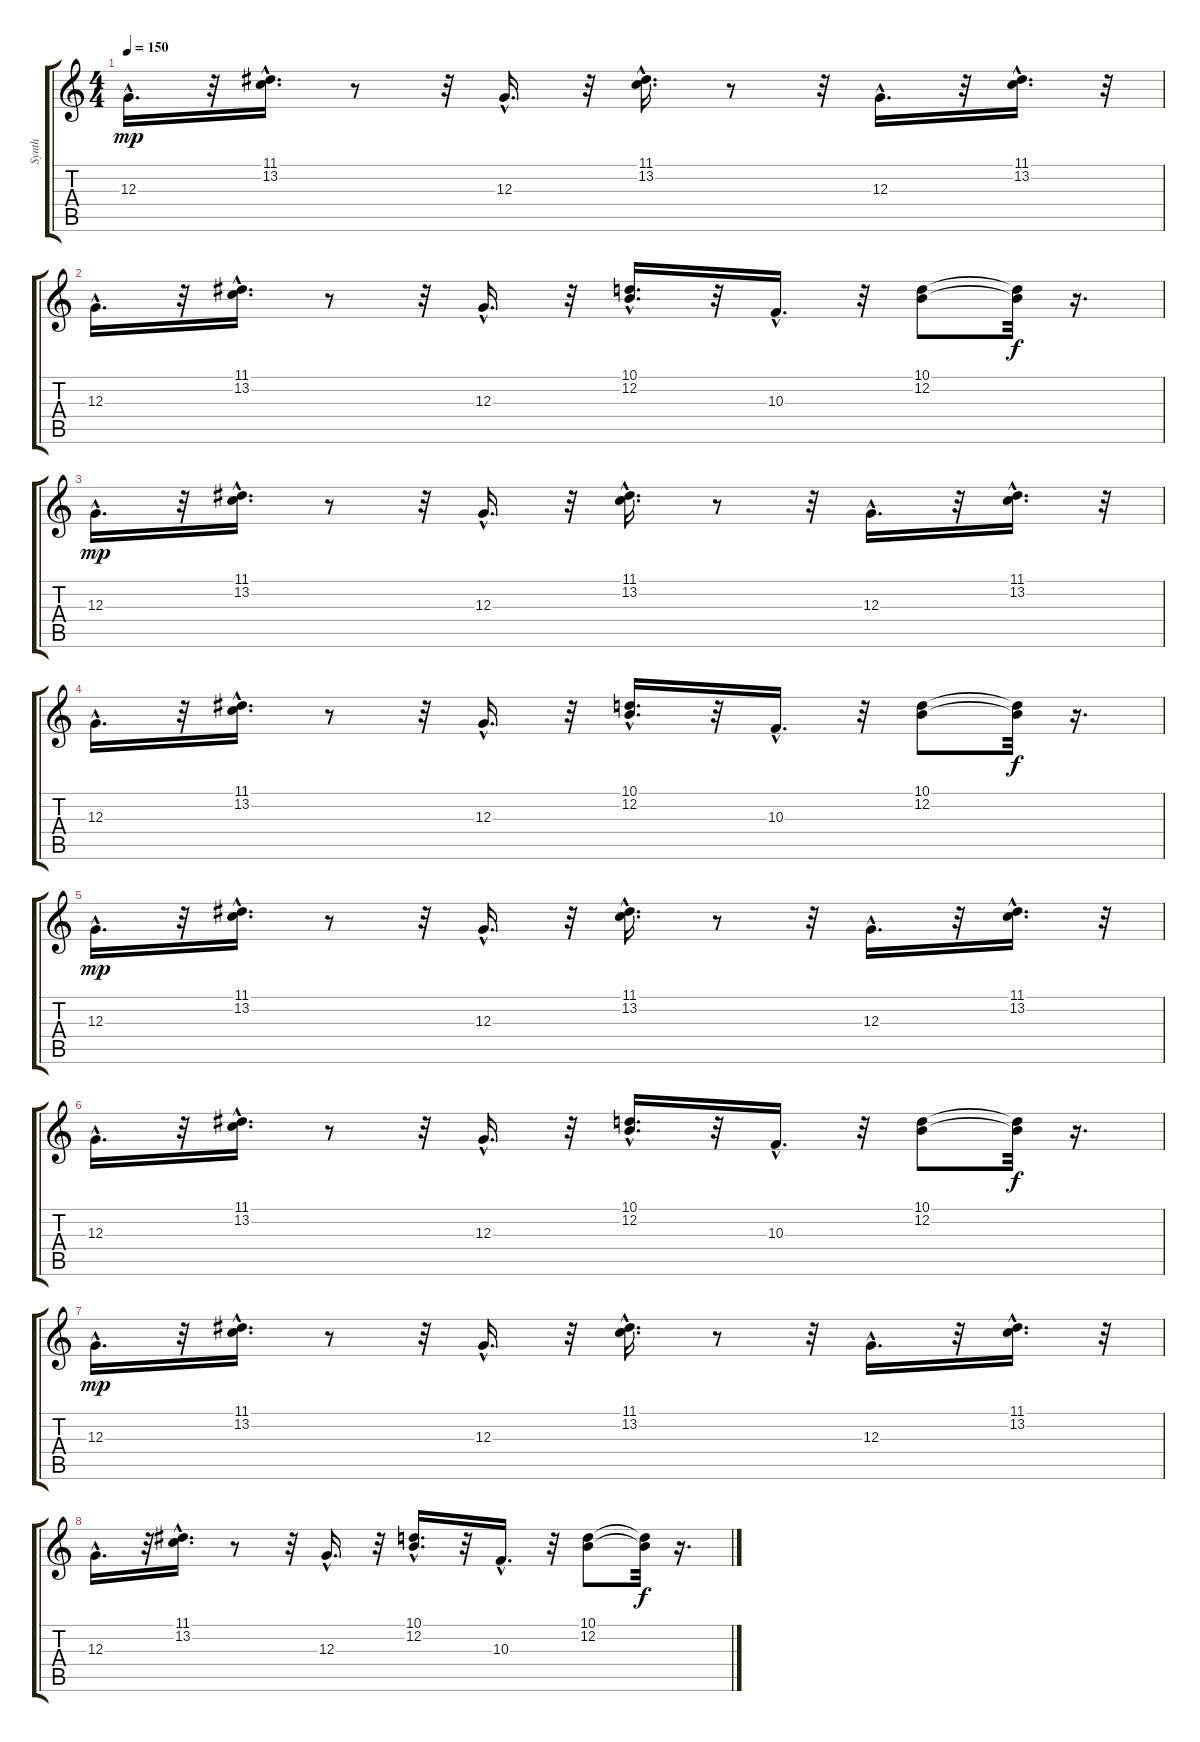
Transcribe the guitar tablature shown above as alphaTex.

\track ("Synth" "Synth") {instrument stringensemble1}
\staff {score tabs}
\tuning (E4 B3 G3 D3 A2 E2) {hide}
\ts (4 4)
\tempo 150
\clef g2
\ks c
12.3{hac}.16{d dy mp} r.32 (11.1{hac} 13.2{hac}).16{d} r.8 r.32 12.3{hac}.16{d} r.32 (11.1{hac} 13.2{hac}).16{d} r.8 r.32 12.3{hac}.16{d} r.32 (11.1{hac} 13.2{hac}).16{d} r.32 |
12.3{hac}.16{d} r.32 (11.1{hac} 13.2{hac}).16{d} r.8 r.32 12.3{hac}.16{d} r.32 (10.1{hac} 12.2{hac}).16{d} r.32 10.3{hac}.16{d} r.32 (10.1 12.2).8 (10.1{t} 12.2{t}).32{dy f} r.16{d} |
12.3{hac}.16{d dy mp} r.32 (11.1{hac} 13.2{hac}).16{d} r.8 r.32 12.3{hac}.16{d} r.32 (11.1{hac} 13.2{hac}).16{d} r.8 r.32 12.3{hac}.16{d} r.32 (11.1{hac} 13.2{hac}).16{d} r.32 |
12.3{hac}.16{d} r.32 (11.1{hac} 13.2{hac}).16{d} r.8 r.32 12.3{hac}.16{d} r.32 (10.1{hac} 12.2{hac}).16{d} r.32 10.3{hac}.16{d} r.32 (10.1 12.2).8 (10.1{t} 12.2{t}).32{dy f} r.16{d} |
12.3{hac}.16{d dy mp} r.32 (11.1{hac} 13.2{hac}).16{d} r.8 r.32 12.3{hac}.16{d} r.32 (11.1{hac} 13.2{hac}).16{d} r.8 r.32 12.3{hac}.16{d} r.32 (11.1{hac} 13.2{hac}).16{d} r.32 |
12.3{hac}.16{d} r.32 (11.1{hac} 13.2{hac}).16{d} r.8 r.32 12.3{hac}.16{d} r.32 (10.1{hac} 12.2{hac}).16{d} r.32 10.3{hac}.16{d} r.32 (10.1 12.2).8 (10.1{t} 12.2{t}).32{dy f} r.16{d} |
12.3{hac}.16{d dy mp} r.32 (11.1{hac} 13.2{hac}).16{d} r.8 r.32 12.3{hac}.16{d} r.32 (11.1{hac} 13.2{hac}).16{d} r.8 r.32 12.3{hac}.16{d} r.32 (11.1{hac} 13.2{hac}).16{d} r.32 |
12.3{hac}.16{d} r.32 (11.1{hac} 13.2{hac}).16{d} r.8 r.32 12.3{hac}.16{d} r.32 (10.1{hac} 12.2{hac}).16{d} r.32 10.3{hac}.16{d} r.32 (10.1 12.2).8 (10.1{t} 12.2{t}).32{dy f} r.16{d}
